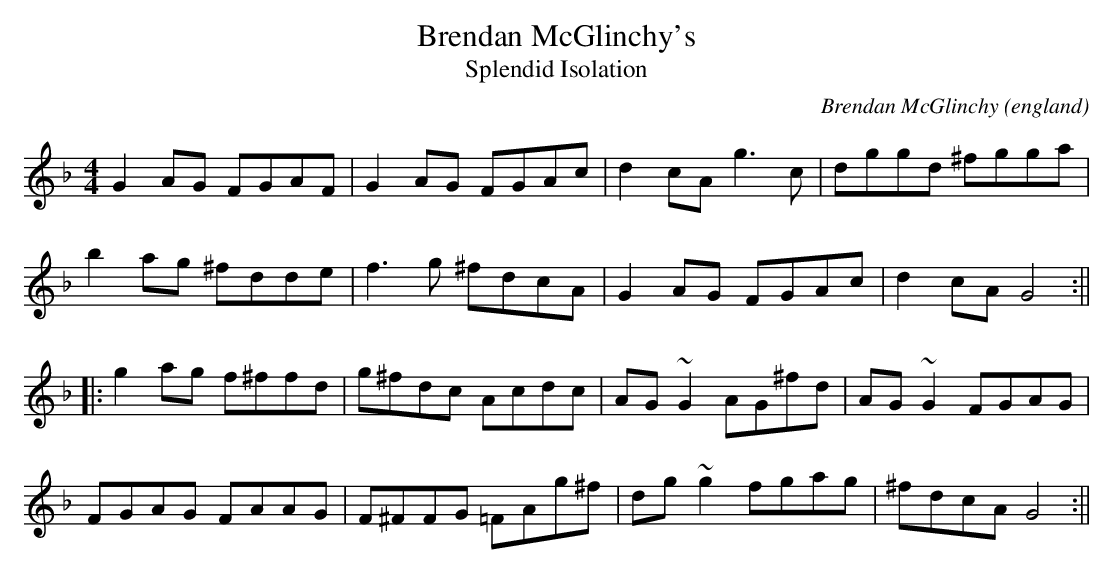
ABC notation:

X:1
T:Brendan McGlinchy's
T:Splendid Isolation
O:england
M:4/4
L:1/8
C:Brendan McGlinchy
K:GDor
G2AG FGAF|G2AG FGAc|d2cA g3c|dggd ^fgga|
b2ag ^fdde|f3g ^fdcA|G2AG FGAc|d2cA G4:||
||:g2ag f^ffd|g^fdc Acdc|AG~G2 AG^fd|AG~G2 FGAG|
FGAG FAAG|F^FFG =FAg^f|dg~g2 fgag|^fdcA G4:||
